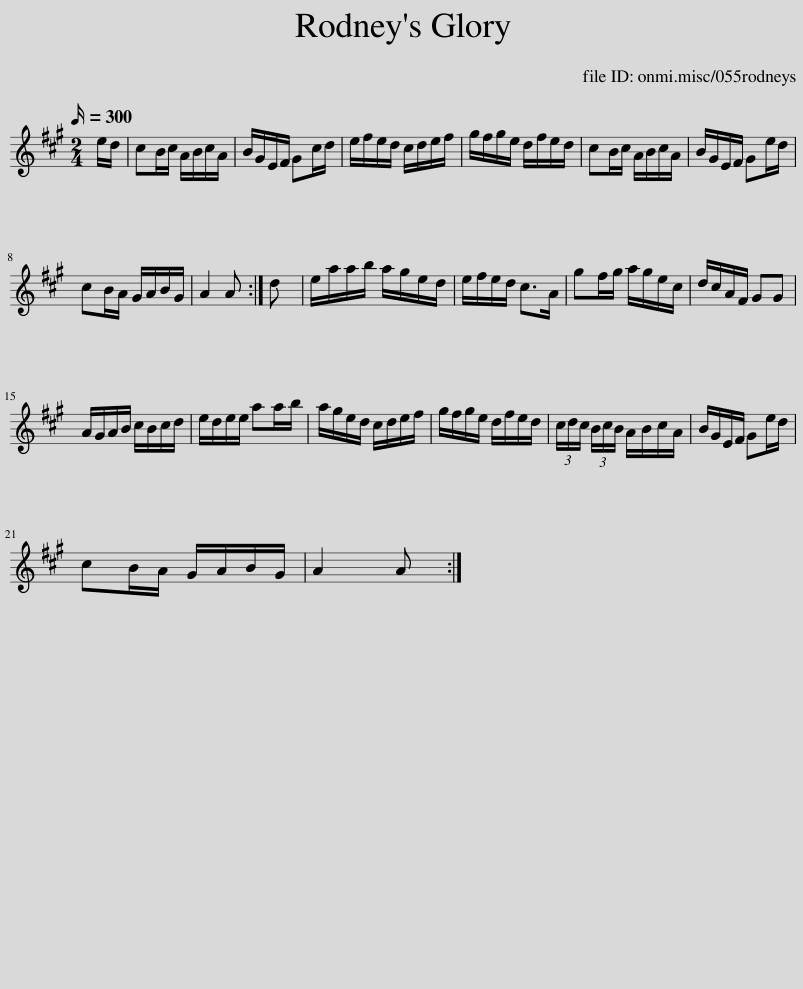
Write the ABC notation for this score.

X:1
L:1/8
Q:1/4=300
M:2/4
I:linebreak $
K:A
V:1 treble
V:1
 e/d/ | cB/c/ A/B/c/A/ | B/G/E/F/ Gc/d/ | e/f/e/d/ c/d/e/f/ | g/f/g/e/ d/f/e/d/ | %5
 cB/c/ A/B/c/A/ | B/G/E/F/ Ge/d/ |$ cB/A/ G/A/B/G/ | A2 A :| d | %10
 e/a/a/b/ a/g/e/d/ | e/f/e/d/ c>A | gf/g/ a/g/e/c/ | d/c/A/F/ GG |$ A/G/A/B/ c/B/c/d/ | %15
 e/d/e/e/ aa/b/ | a/g/e/d/ c/d/e/f/ | g/f/g/e/ d/f/e/d/ | (3c/d/c/ (3B/c/B/ A/B/c/A/ | B/G/E/F/ Ge/d/ |$ %20
 cB/A/ G/A/B/G/ | A2 A :| %22
